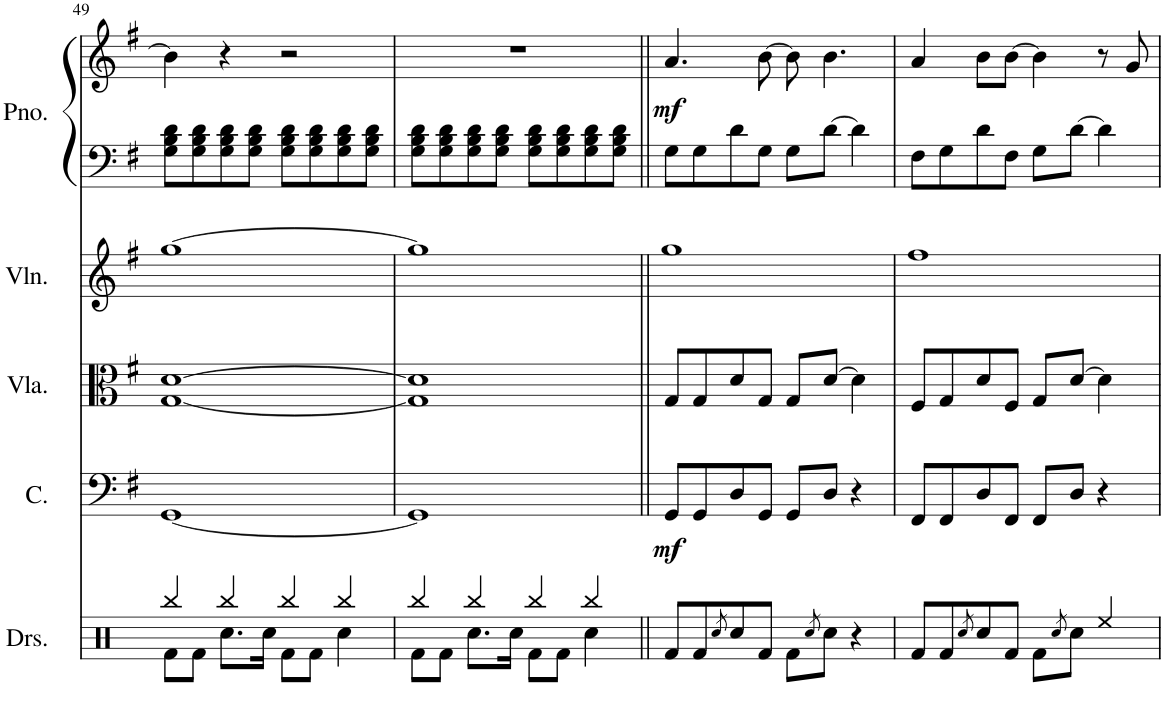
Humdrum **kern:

**kern	**dynam	**kern	**kern	**kern	**kern	**dynam
*part4	*part4	*part3	*part2	*part1	*part1	*part1
*staff5	*staff5	*staff4	*staff3	*staff2	*staff1	*staff1/2
*I"Cello	*	*I"Viola	*I"Violin	*I"Piano	*	*
*I'C.	*	*I'Vla.	*I'Vln.	*I'Pno.	*	*
!!LO:PB:g=z
*clefF4	*	*clefC3	*clefG2	*clefF4	*clefG2	*
*k[f#]	*	*k[f#]	*k[f#]	*k[f#]	*k[f#]	*
*M4/4	*	*M4/4	*M4/4	*M4/4	*M4/4	*
=49	=49	=49	=49	=49	=49	=49
[1GG	.	[1G [1d	[1gg	8G\ 8B\ 8d\L	4b\]	.
.	.	.	.	8G\ 8B\ 8d\	.	.
.	.	.	.	8G\ 8B\ 8d\	4r	.
.	.	.	.	8G\ 8B\ 8d\J	.	.
.	.	.	.	8G\ 8B\ 8d\L	2r	.
.	.	.	.	8G\ 8B\ 8d\	.	.
.	.	.	.	8G\ 8B\ 8d\	.	.
.	.	.	.	8G\ 8B\ 8d\J	.	.
=50	=50	=50	=50	=50	=50	=50
1GG]	.	1G] 1d]	1gg]	8G\ 8B\ 8d\L	1r	.
.	.	.	.	8G\ 8B\ 8d\	.	.
.	.	.	.	8G\ 8B\ 8d\	.	.
.	.	.	.	8G\ 8B\ 8d\J	.	.
.	.	.	.	8G\ 8B\ 8d\L	.	.
.	.	.	.	8G\ 8B\ 8d\	.	.
.	.	.	.	8G\ 8B\ 8d\	.	.
.	.	.	.	8G\ 8B\ 8d\J	.	.
=51||	=51||	=51||	=51||	=51||	=51||	=51||
!	!LO:DY:b	!	!	!	!	!LO:DY:b
8GG/L	mf	8G/L	1gg	8G\L	4.a/	mf
8GG/	.	8G/	.	8G\	.	.
8D/	.	8d/	.	8d\	.	.
8GG/J	.	8G/J	.	8G\J	[8b\	.
8GG/L	.	8G/L	.	8G\L	8b\]	.
8D/J	.	[8d/J	.	[8d\J	4.b\	.
4r	.	4d\]	.	4d\]	.	.
=52	=52	=52	=52	=52	=52	=52
8FF#/L	.	8F#/L	1ff#	8F#\L	4a/	.
8FF#/	.	8G/	.	8G\	.	.
8D/	.	8d/	.	8d\	8b\L	.
8FF#/J	.	8F#/J	.	8F#\J	[8b\J	.
8FF#/L	.	8G/L	.	8G\L	4b\]	.
8D/J	.	[8d/J	.	[8d\J	.	.
4r	.	4d\]	.	4d\]	8r	.
.	.	.	.	.	8g/	.
=	=	=	=	=	=	=
*-	*-	*-	*-	*-	*-	*-
